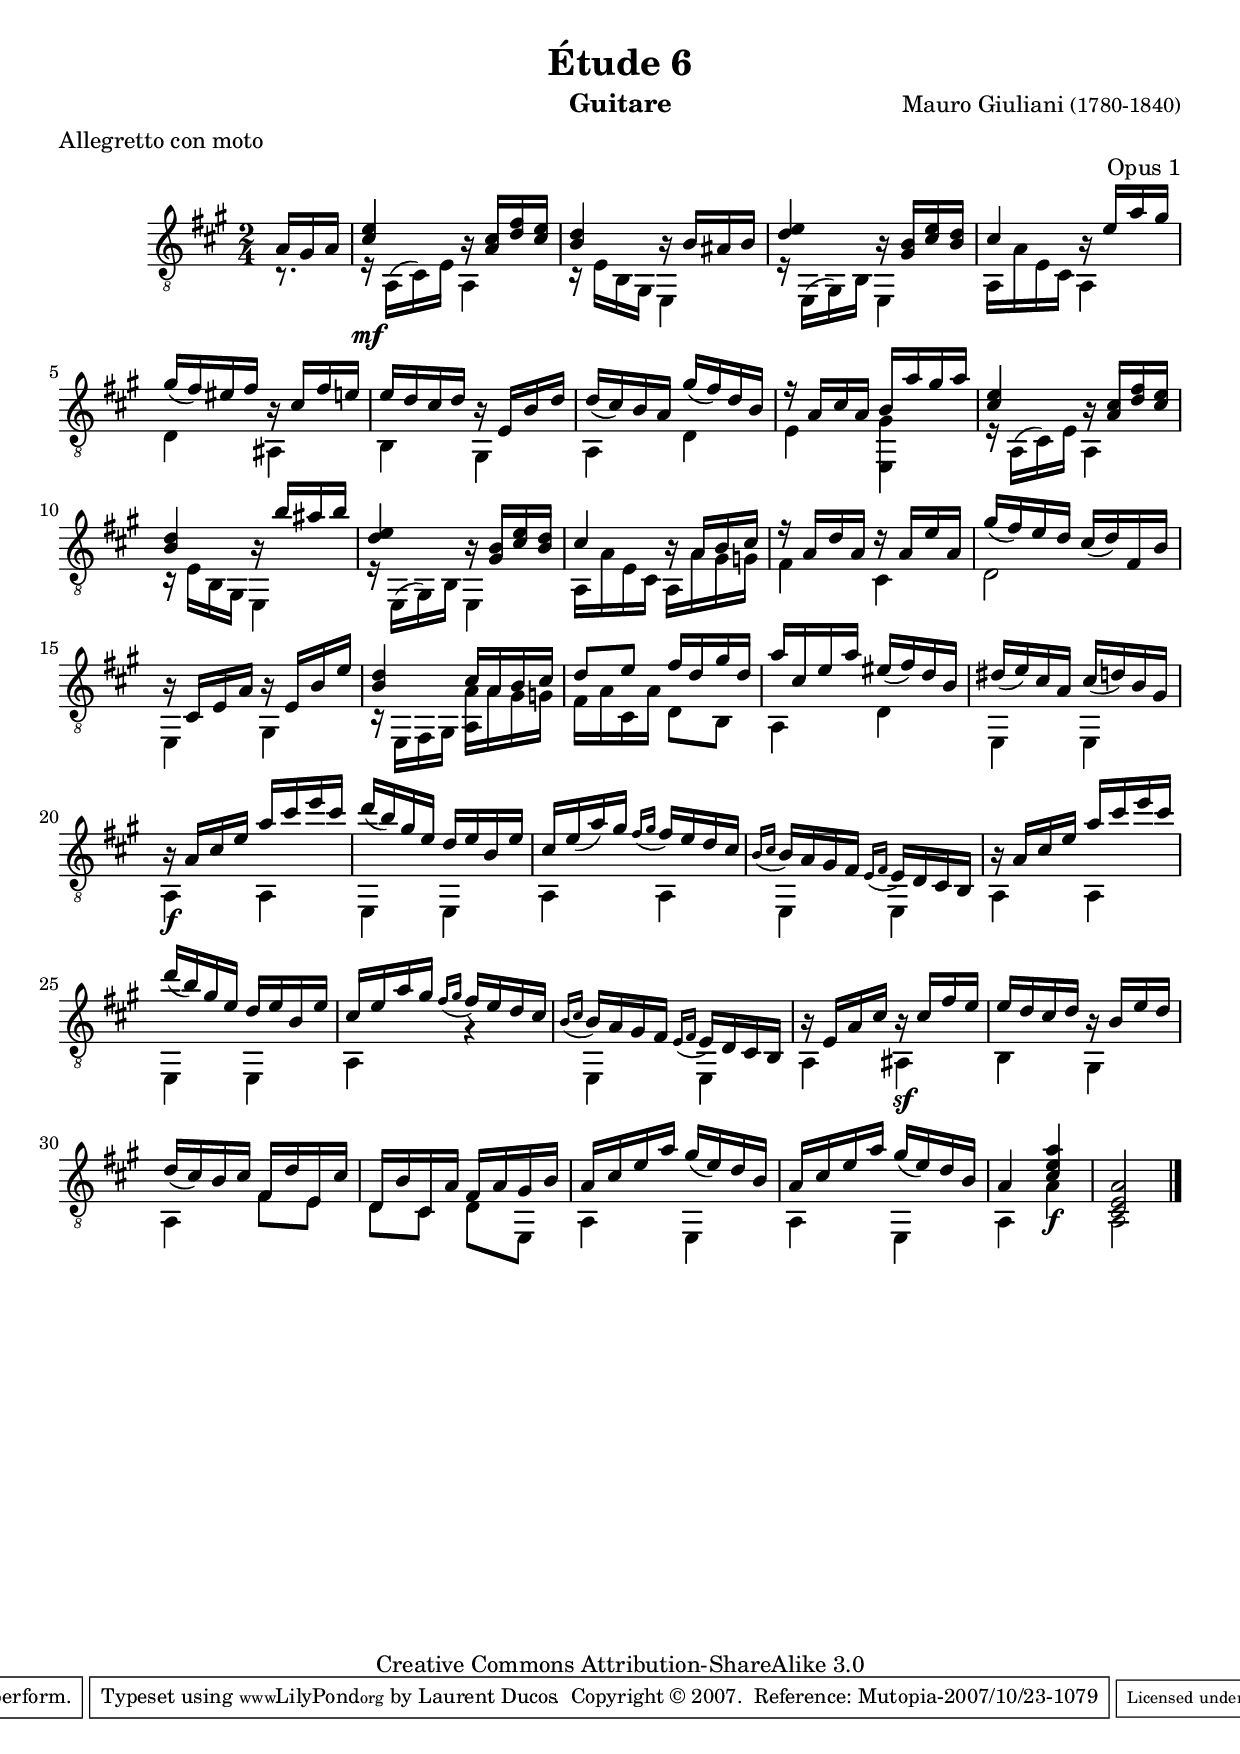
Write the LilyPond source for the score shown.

\version "2.10.33"

\header {
	title = "Étude 6"
	subtitle = ""
	poet = ""
	composer = \markup { "Mauro Giuliani" \small "(1780-1840)" }
	meter = "Allegretto con moto"
	opus = "Opus 1"
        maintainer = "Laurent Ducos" 
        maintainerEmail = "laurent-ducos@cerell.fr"
	arranger = ""
	instrument = "Guitare"
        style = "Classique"
	dedication = ""
	piece = ""
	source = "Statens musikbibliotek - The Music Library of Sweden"
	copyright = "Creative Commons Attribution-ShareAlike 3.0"

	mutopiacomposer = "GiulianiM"
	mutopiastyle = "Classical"
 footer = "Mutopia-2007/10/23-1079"
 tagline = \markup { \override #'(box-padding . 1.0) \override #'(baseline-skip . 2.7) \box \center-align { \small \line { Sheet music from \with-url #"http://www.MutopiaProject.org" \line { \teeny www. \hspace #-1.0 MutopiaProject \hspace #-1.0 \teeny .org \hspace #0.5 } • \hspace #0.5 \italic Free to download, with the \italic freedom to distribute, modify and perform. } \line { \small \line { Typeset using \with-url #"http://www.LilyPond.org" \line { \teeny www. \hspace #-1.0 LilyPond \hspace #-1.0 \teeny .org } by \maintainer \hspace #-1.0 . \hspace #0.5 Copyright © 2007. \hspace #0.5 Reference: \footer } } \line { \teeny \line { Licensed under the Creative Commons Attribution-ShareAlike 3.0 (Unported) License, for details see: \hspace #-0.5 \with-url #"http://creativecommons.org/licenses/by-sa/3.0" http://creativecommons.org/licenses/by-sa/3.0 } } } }
}

global =  {

   \set Staff.midiInstrument = "acoustic guitar (nylon)"   
   \clef "G_8" 
   \time 2/4
   \key a \major
   } 


soprano = \relative c' 
{
   \stemUp
\partial 16*3 a16 gis a
<cis e>4 r16 <a cis> <d fis> <cis e> 
<b d>4 r16 b ais b 
<d e>4 r16 <gis, b> <cis e> <b d>
cis4 r16 e a gis 
gis16( fis) eis fis r cis fis e
e d cis d r e, b' d
d( cis) b a gis'( fis) d b
r a cis a b a' gis a 
<cis, e>4 r16 <a cis> <d fis> <cis e>
<b d>4 r16 b' ais b
<d, e>4 r16 <gis, b> <cis e> <b d>
cis4 r16 a b cis
r a d a r a e' a,
gis'( fis) e d cis( d) fis, b 
r cis, e a r e b' e
<b d>4  cis16 a b cis 
d8 e fis16 d gis d
a' cis, e a eis( fis) d b
dis( e) cis a cis( d) b gis
r a cis e a cis e cis
d( b) gis e d e b e
cis e( a) gis \acciaccatura { fis16[ gis] } fis e d cis
\acciaccatura { b16[ cis] } b a gis fis \acciaccatura { e16[ fis] } e d cis b
r a' cis e a cis e cis
d( b) gis e d e b e
cis e a gis \acciaccatura { fis16[ gis] } fis e d cis
\acciaccatura { b16[ cis] } b a gis fis \acciaccatura { e16[ fis] } e d cis b
r e a cis r cis fis e
e d cis d r b e d
d( cis) b cis fis, d' e, cis'
d, b' cis, a' fis a gis b
a cis e a gis( e) d b
a cis e a gis( e) d b
a4 <cis e a>
<cis, e a>2 \bar"|."
}

basse = \relative c
 {
   \stemDown
\partial 16*3 r8.
r16\mf a( cis) e a,4
r16 e' b gis e4
r16 e( gis) b e,4
a16 a' e cis a4
d ais
b gis
a d
e <e, gis'>
r16 a( cis) e a,4
r16 e' b gis e4
r16 e( gis) b e,4 
a16 a' e cis a a' gis g
fis4 cis
d2
e,4 gis
r16 e fis gis <a a'> a' gis g
fis a cis, a' d,8 b
a4 d
e, e
a\f a
e e
a a
e e
a a
e e
a r
e e
a ais\sf
b gis
a fis'8 e
d cis d e,
a4 e
a e
a a'\f
a,2
}

\score {
  {
    <<
      \new Staff = "giuliani-opus1" << 
        \global
        \new Voice = "voix1" { \soprano }
        \new Voice = "voix2" { \basse }
      >>   
    >>
  }
\layout { }

\midi {
    \context {
      \Score
      tempoWholesPerMinute = #(ly:make-moment 76 4)
      }
    }
}
